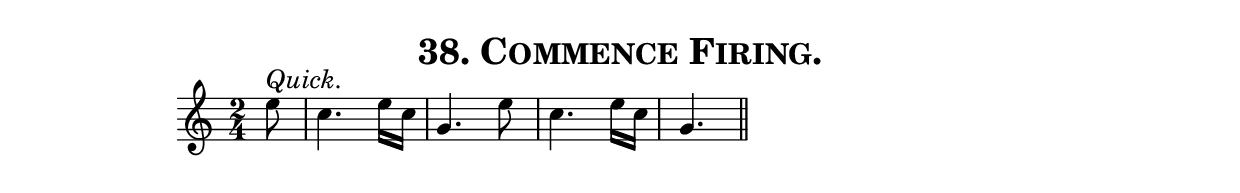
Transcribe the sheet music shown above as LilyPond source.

\version "2.8"
\paper{ line-width=15\cm indent=0\mm }

\header{ tagline="" title=\markup \smallCaps "38. Commence Firing." }

tempomark = s1*0^\markup { \large { \italic Quick. } }

\score {
 \new Staff \relative c'' {
  \set Staff.midiInstrument = #"trumpet"
  \set Score.barNumberVisibility = ##f
  \clef treble
  \key c \major
  \autoBeamOff
  \time 2/4
  \tempomark 
  \partial 8

  e8 |
  c4. e16[ c] |
  g4. e'8 |
  c4. e16[ c] |
  g4. \bar "||"

 }
 \layout { }
 \midi { \tempo 4=120 }
}
